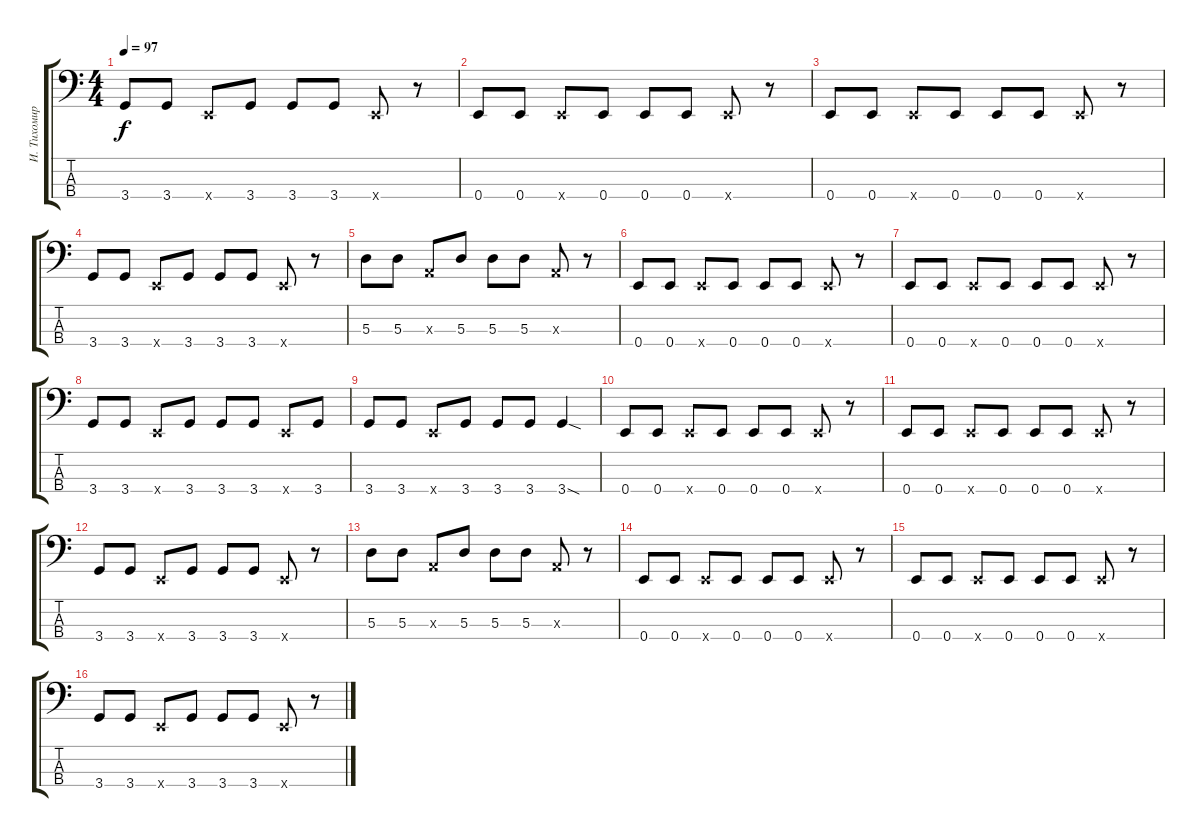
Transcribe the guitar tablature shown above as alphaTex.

\track ("И. Тихомиров" "И. Тихомир") {instrument electricbassfinger}
\staff {score tabs}
\tuning (G2 D2 A1 E1) {hide}
\ts (4 4)
\tempo 97
\clef f4
\ks c
3.4.8{dy f} 3.4.8 0.4{x}.8 3.4.8 3.4.8 3.4.8 0.4{x}.8 r.8 |
0.4.8 0.4.8 0.4{x}.8 0.4.8 0.4.8 0.4.8 0.4{x}.8 r.8 |
0.4.8 0.4.8 0.4{x}.8 0.4.8 0.4.8 0.4.8 0.4{x}.8 r.8 |
3.4.8 3.4.8 0.4{x}.8 3.4.8 3.4.8 3.4.8 0.4{x}.8 r.8 |
5.3.8 5.3.8 0.3{x}.8 5.3.8 5.3.8 5.3.8 0.3{x}.8 r.8 |
0.4.8 0.4.8 0.4{x}.8 0.4.8 0.4.8 0.4.8 0.4{x}.8 r.8 |
0.4.8 0.4.8 0.4{x}.8 0.4.8 0.4.8 0.4.8 0.4{x}.8 r.8 |
3.4.8 3.4.8 0.4{x}.8 3.4.8 3.4.8 3.4.8 0.4{x}.8 3.4.8 |
3.4.8 3.4.8 0.4{x}.8 3.4.8 3.4.8 3.4.8 3.4{sod}.4 |
0.4.8 0.4.8 0.4{x}.8 0.4.8 0.4.8 0.4.8 0.4{x}.8 r.8 |
0.4.8 0.4.8 0.4{x}.8 0.4.8 0.4.8 0.4.8 0.4{x}.8 r.8 |
3.4.8 3.4.8 0.4{x}.8 3.4.8 3.4.8 3.4.8 0.4{x}.8 r.8 |
5.3.8 5.3.8 0.3{x}.8 5.3.8 5.3.8 5.3.8 0.3{x}.8 r.8 |
0.4.8 0.4.8 0.4{x}.8 0.4.8 0.4.8 0.4.8 0.4{x}.8 r.8 |
0.4.8 0.4.8 0.4{x}.8 0.4.8 0.4.8 0.4.8 0.4{x}.8 r.8 |
3.4.8 3.4.8 0.4{x}.8 3.4.8 3.4.8 3.4.8 0.4{x}.8 r.8
